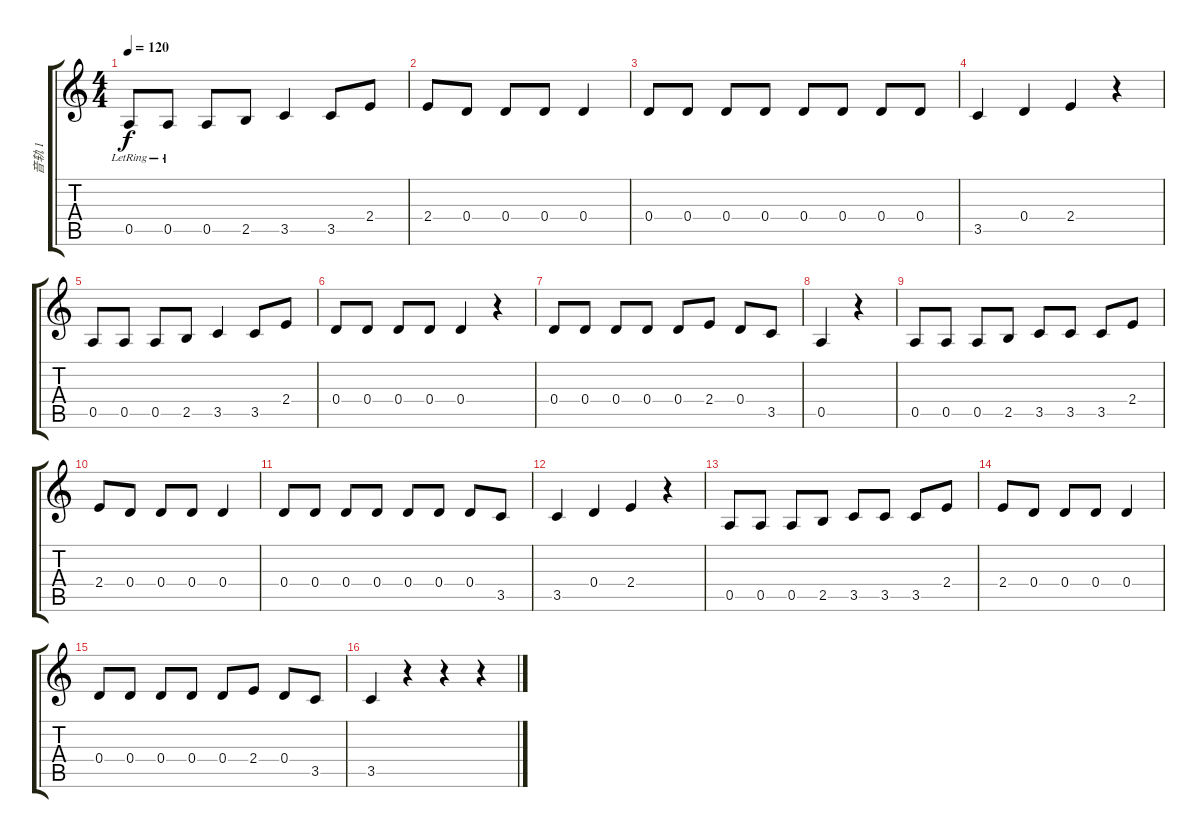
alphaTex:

\track ("音轨 1" "音轨 1") {instrument synthbass2}
\staff {score tabs}
\tuning (E4 B3 G3 D3 A2 E2) {hide}
\ts (4 4)
\tempo 120
\clef g2
\ks c
0.5{lr}.8{dy f instrument synthbass2} 0.5{lr}.8 0.5.8 2.5.8 3.5.4 3.5.8 2.4.8 |
2.4.8 0.4.8 0.4.8 0.4.8 0.4.4 |
0.4.8 0.4.8 0.4.8 0.4.8 0.4.8 0.4.8 0.4.8 0.4.8 |
3.5.4 0.4.4 2.4.4 r.4 |
0.5.8 0.5.8 0.5.8 2.5.8 3.5.4 3.5.8 2.4.8 |
0.4.8 0.4.8 0.4.8 0.4.8 0.4.4 r.4 |
0.4.8 0.4.8 0.4.8 0.4.8 0.4.8 2.4.8 0.4.8 3.5.8 |
0.5.4 r.4 |
0.5.8 0.5.8 0.5.8 2.5.8 3.5.8 3.5.8 3.5.8 2.4.8 |
2.4.8 0.4.8 0.4.8 0.4.8 0.4.4 |
0.4.8 0.4.8 0.4.8 0.4.8 0.4.8 0.4.8 0.4.8 3.5.8 |
3.5.4 0.4.4 2.4.4 r.4 |
0.5.8 0.5.8 0.5.8 2.5.8 3.5.8 3.5.8 3.5.8 2.4.8 |
2.4.8 0.4.8 0.4.8 0.4.8 0.4.4 |
0.4.8 0.4.8 0.4.8 0.4.8 0.4.8 2.4.8 0.4.8 3.5.8 |
3.5.4 r.4 r.4 r.4
